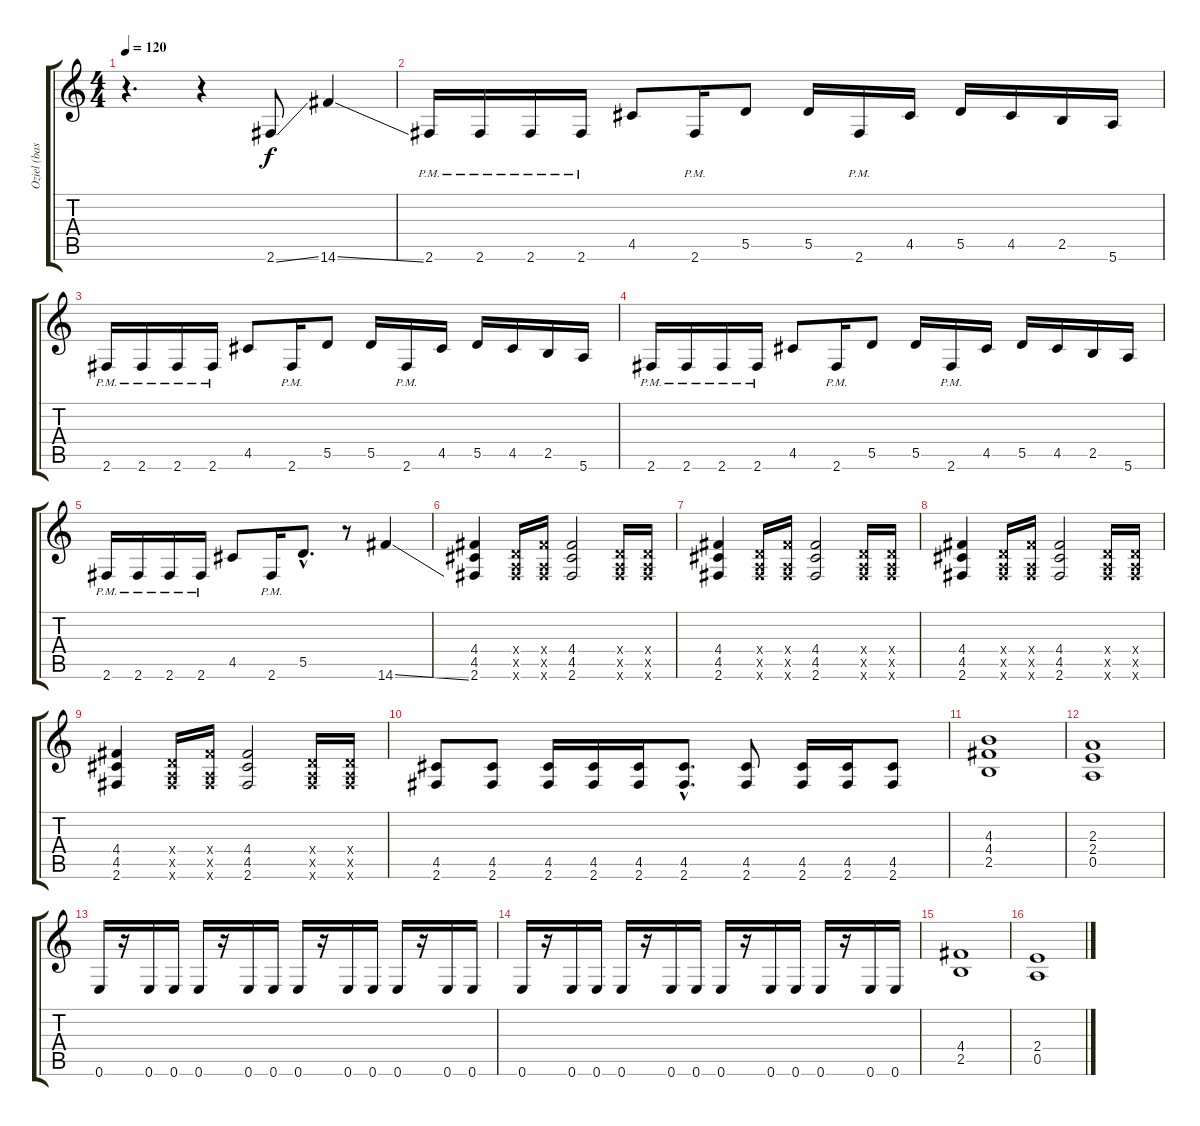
\track ("Oziel (base)" "Oziel (bas") {instrument overdrivenguitar}
\staff {score tabs}
\tuning (E4 B3 G3 D3 A2 E2) {hide}
\ts (4 4)
\tempo 120
\clef g2
\ks c
r.4{d dy f instrument overdrivenguitar} r.4 2.6{ss}.8 14.6{ss}.4 |
2.6{pm}.16 2.6{pm}.16 2.6{pm}.16 2.6{pm}.16 4.5.8 2.6{pm}.16 5.5.8 5.5.16 2.6{pm}.16 4.5.16 5.5.16 4.5.16 2.5.16 5.6.16 |
2.6{pm}.16 2.6{pm}.16 2.6{pm}.16 2.6{pm}.16 4.5.8 2.6{pm}.16 5.5.8 5.5.16 2.6{pm}.16 4.5.16 5.5.16 4.5.16 2.5.16 5.6.16 |
2.6{pm}.16 2.6{pm}.16 2.6{pm}.16 2.6{pm}.16 4.5.8 2.6{pm}.16 5.5.8 5.5.16 2.6{pm}.16 4.5.16 5.5.16 4.5.16 2.5.16 5.6.16 |
2.6{pm}.16 2.6{pm}.16 2.6{pm}.16 2.6{pm}.16 4.5.8 2.6{pm}.16 5.5{hac}.8{d} r.8 14.6{ss}.4 |
(4.4 4.5 2.6).4 (0.4{x} 0.5{x} 2.6{x}).16 (4.4{x} 0.5{x} 2.6{x}).16 (4.4 4.5 2.6).2 (0.4{x} 0.5{x} 2.6{x}).16 (0.4{x} 0.5{x} 2.6{x}).16 |
(4.4 4.5 2.6).4 (0.4{x} 0.5{x} 2.6{x}).16 (4.4{x} 0.5{x} 2.6{x}).16 (4.4 4.5 2.6).2 (0.4{x} 0.5{x} 2.6{x}).16 (0.4{x} 0.5{x} 2.6{x}).16 |
(4.4 4.5 2.6).4 (0.4{x} 0.5{x} 2.6{x}).16 (4.4{x} 0.5{x} 2.6{x}).16 (4.4 4.5 2.6).2 (0.4{x} 0.5{x} 2.6{x}).16 (0.4{x} 0.5{x} 2.6{x}).16 |
(4.4 4.5 2.6).4 (0.4{x} 0.5{x} 2.6{x}).16 (4.4{x} 0.5{x} 2.6{x}).16 (4.4 4.5 2.6).2 (0.4{x} 0.5{x} 2.6{x}).16 (0.4{x} 0.5{x} 2.6{x}).16 |
(4.5 2.6).8 (4.5 2.6).8 (4.5 2.6).16 (4.5 2.6).16 (4.5 2.6).16 (4.5{hac} 2.6{hac}).8{d} (4.5 2.6).8 (4.5 2.6).16 (4.5 2.6).16 (4.5 2.6).8 |
(4.3 4.4 2.5).1 |
(2.3 2.4 0.5).1 |
0.6.16 r.16 0.6.16 0.6.16 0.6.16 r.16 0.6.16 0.6.16 0.6.16 r.16 0.6.16 0.6.16 0.6.16 r.16 0.6.16 0.6.16 |
0.6.16 r.16 0.6.16 0.6.16 0.6.16 r.16 0.6.16 0.6.16 0.6.16 r.16 0.6.16 0.6.16 0.6.16 r.16 0.6.16 0.6.16 |
(4.4 2.5).1 |
(2.4 0.5).1
